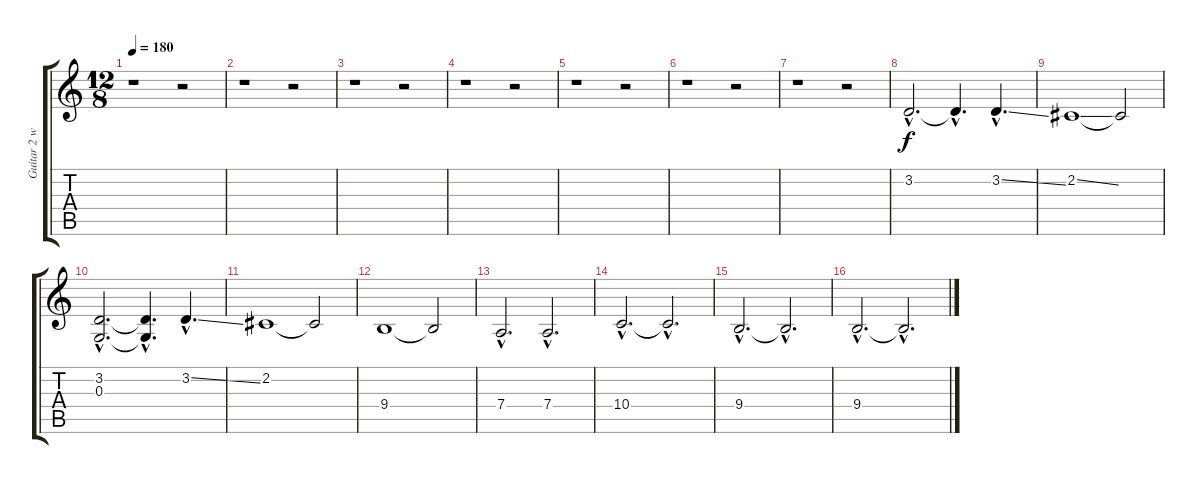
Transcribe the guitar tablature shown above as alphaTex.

\track ("Guitar 2 w/slide " "Guitar 2 w") {instrument electricpiano1}
\staff {score tabs}
\tuning (E4 B3 G3 D3 A2 D2) {hide}
\ts (12 8)
\tempo 180
\clef g2
\ks c
r.1{dy f} r.2 |
r.1 r.2 |
r.1 r.2 |
r.1 r.2 |
r.1 r.2 |
r.1 r.2 |
r.1 r.2 |
3.2{hac}.2{d} 3.2{hac t}.4{d} 3.2{ss hac}.4{d} |
2.2{ss}.1 2.2{t}.2 |
(3.2{hac} 0.3{hac}).2{d} (3.2{hac t} 0.3{hac t}).4{d} 3.2{ss hac}.4{d} |
2.2.1 2.2{t}.2 |
9.4.1 9.4{t}.2 |
7.4{hac}.2{d} 7.4{hac}.2{d} |
10.4{hac}.2{d} 10.4{hac t}.2{d} |
9.4{hac}.2{d} 9.4{hac t}.2{d} |
9.4{hac}.2{d} 9.4{hac t}.2{d}
